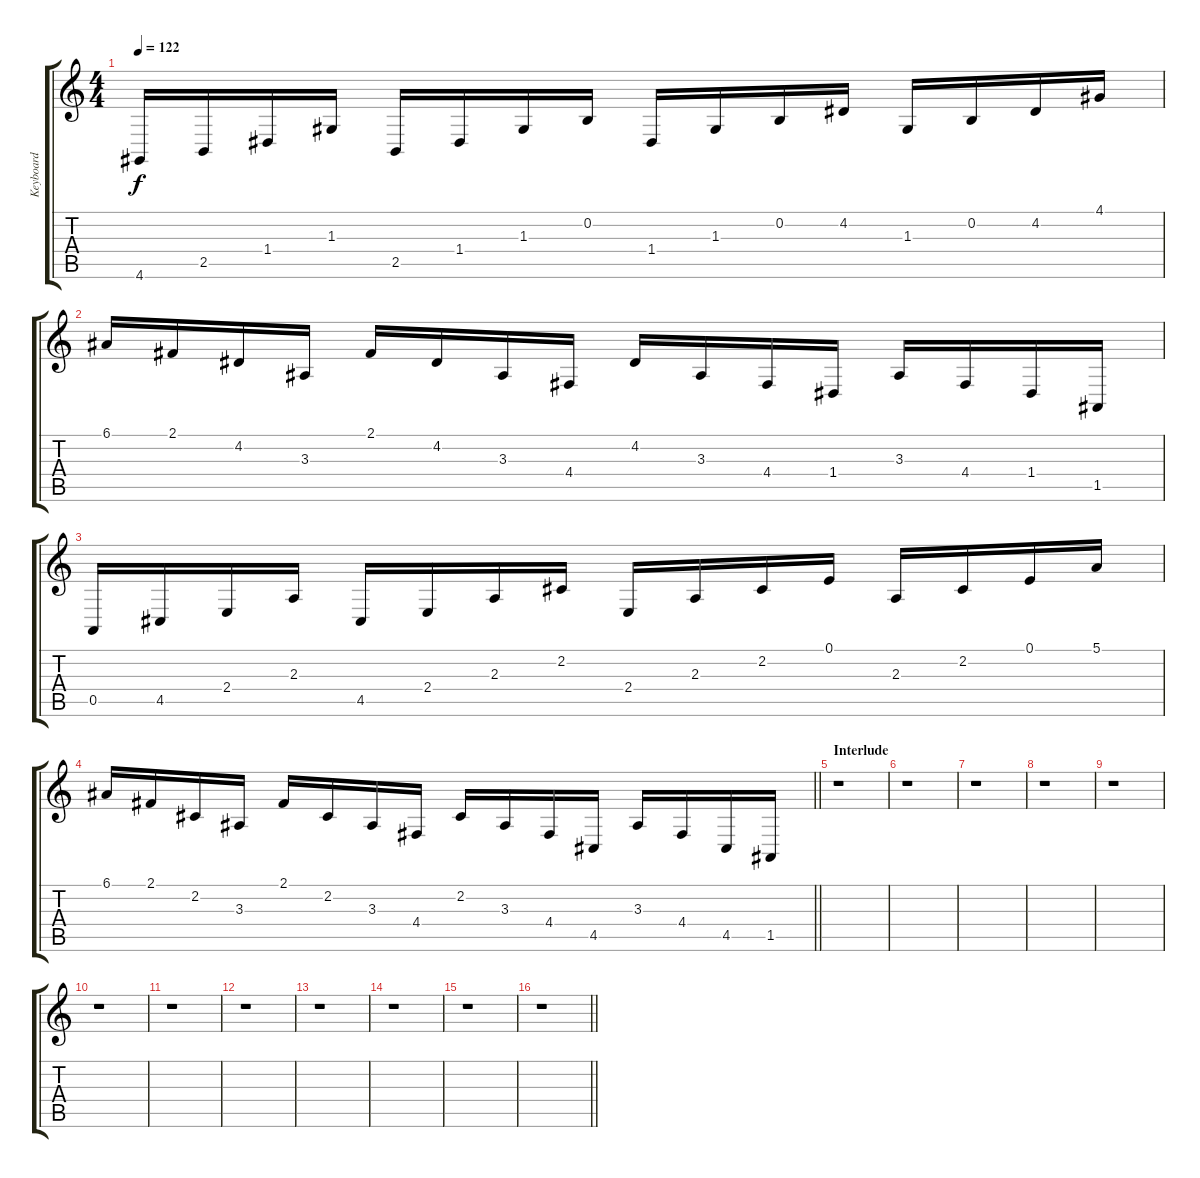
\track ("Keyboard" "Keyboard") {instrument lead2sawtooth}
\staff {score tabs}
\tuning (E4 B3 G3 D3 A2 E2) {hide}
\ts (4 4)
\tempo 122
\clef g2
\ks c
4.6.16{dy f} 2.5.16 1.4.16 1.3.16 2.5.16 1.4.16 1.3.16 0.2.16 1.4.16 1.3.16 0.2.16 4.2.16 1.3.16 0.2.16 4.2.16 4.1.16 |
6.1.16 2.1.16 4.2.16 3.3.16 2.1.16 4.2.16 3.3.16 4.4.16 4.2.16 3.3.16 4.4.16 1.4.16 3.3.16 4.4.16 1.4.16 1.5.16 |
0.5.16 4.5.16 2.4.16 2.3.16 4.5.16 2.4.16 2.3.16 2.2.16 2.4.16 2.3.16 2.2.16 0.1.16 2.3.16 2.2.16 0.1.16 5.1.16 |
\barLineRight lightlight
6.1.16 2.1.16 2.2.16 3.3.16 2.1.16 2.2.16 3.3.16 4.4.16 2.2.16 3.3.16 4.4.16 4.5.16 3.3.16 4.4.16 4.5.16 1.5.16 |
\section ("" "Interlude")
r.1 |
r.1 |
r.1 |
r.1 |
r.1 |
r.1 |
r.1 |
r.1 |
r.1 |
r.1 |
r.1 |
\barLineRight lightlight
r.1
